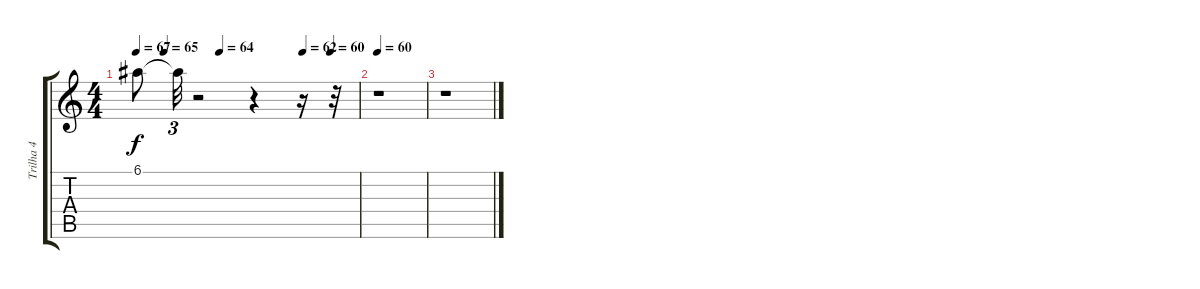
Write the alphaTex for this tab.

\track ("Trilha 4" "Trilha 4") {instrument acousticguitarsteel}
\staff {score tabs}
\tuning (E4 B3 G3 D3 A2 E2) {hide}
\ts (4 4)
\tempo 67
\tempo (65 0.125)
\tempo (64 0.375)
\tempo (62 0.75)
\tempo (60 0.875)
\clef g2
\ks c
6.1{t}.8{dy f} 6.1{t}.32{tu (3 2)} r.2 r.4 r.16 r.32 |
\tempo 60
r.1 |
r.1
